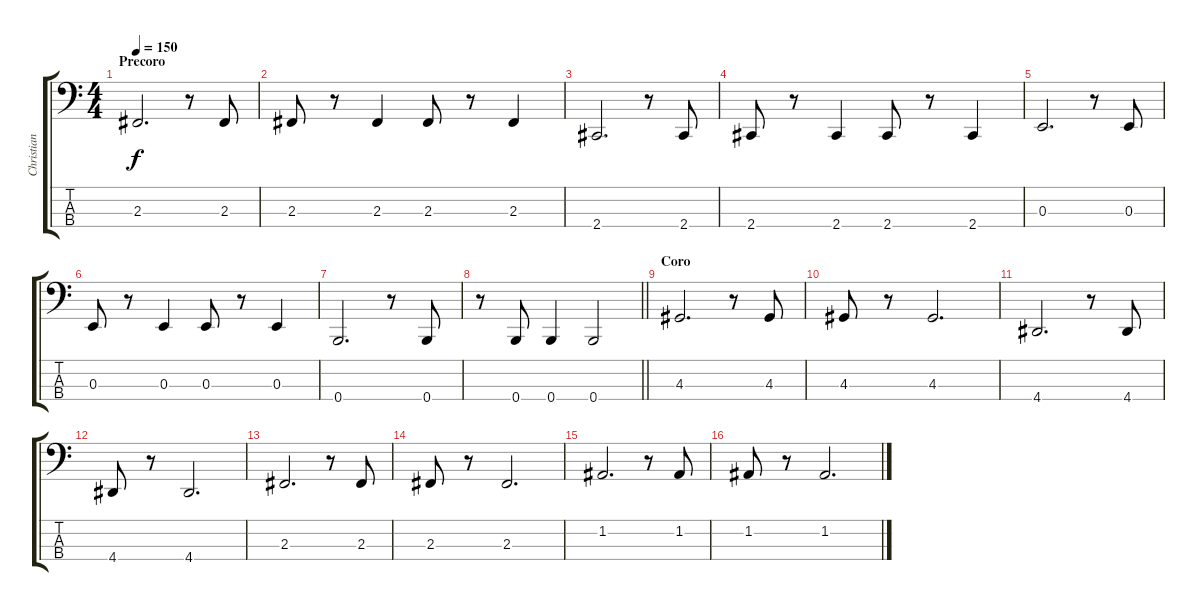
\track ("Christian" "Christian") {instrument electricbassfinger}
\staff {score tabs}
\tuning (D2 A1 E1 B0) {hide}
\ts (4 4)
\section ("" "Precoro")
\tempo 150
\clef f4
\ks c
2.3.2{d dy f} r.8 2.3.8 |
2.3.8 r.8 2.3.4 2.3.8 r.8 2.3.4 |
2.4.2{d} r.8 2.4.8 |
2.4.8 r.8 2.4.4 2.4.8 r.8 2.4.4 |
0.3.2{d} r.8 0.3.8 |
0.3.8 r.8 0.3.4 0.3.8 r.8 0.3.4 |
0.4.2{d} r.8 0.4.8 |
\barLineRight lightlight
r.8 0.4.8 0.4.4 0.4.2 |
\section ("" "Coro")
4.3.2{d} r.8 4.3.8 |
4.3.8 r.8 4.3.2{d} |
4.4.2{d} r.8 4.4.8 |
4.4.8 r.8 4.4.2{d} |
2.3.2{d} r.8 2.3.8 |
2.3.8 r.8 2.3.2{d} |
1.2.2{d} r.8 1.2.8 |
1.2.8 r.8 1.2.2{d}
